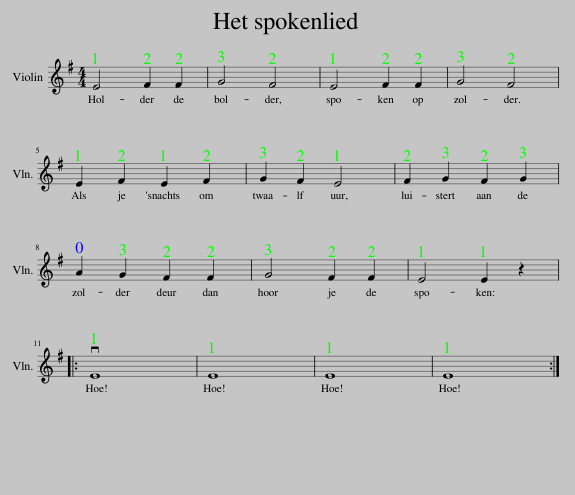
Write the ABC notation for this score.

X:1
L:1/8
M:4/4
I:linebreak $
K:G
V:1 treble
V:1
 E4 F2 F2 | G4 F4 | E4 F2 F2 | G4 F4 |$ E2 F2 E2 F2 | %5
 G2 F2 E4 | F2 G2 F2 G2 |$ A2 G2 F2 F2 | G4 F2 F2 | E4 E2 z2 |:$ %10
 vE8 | E8 | E8 | E8 :| %14
